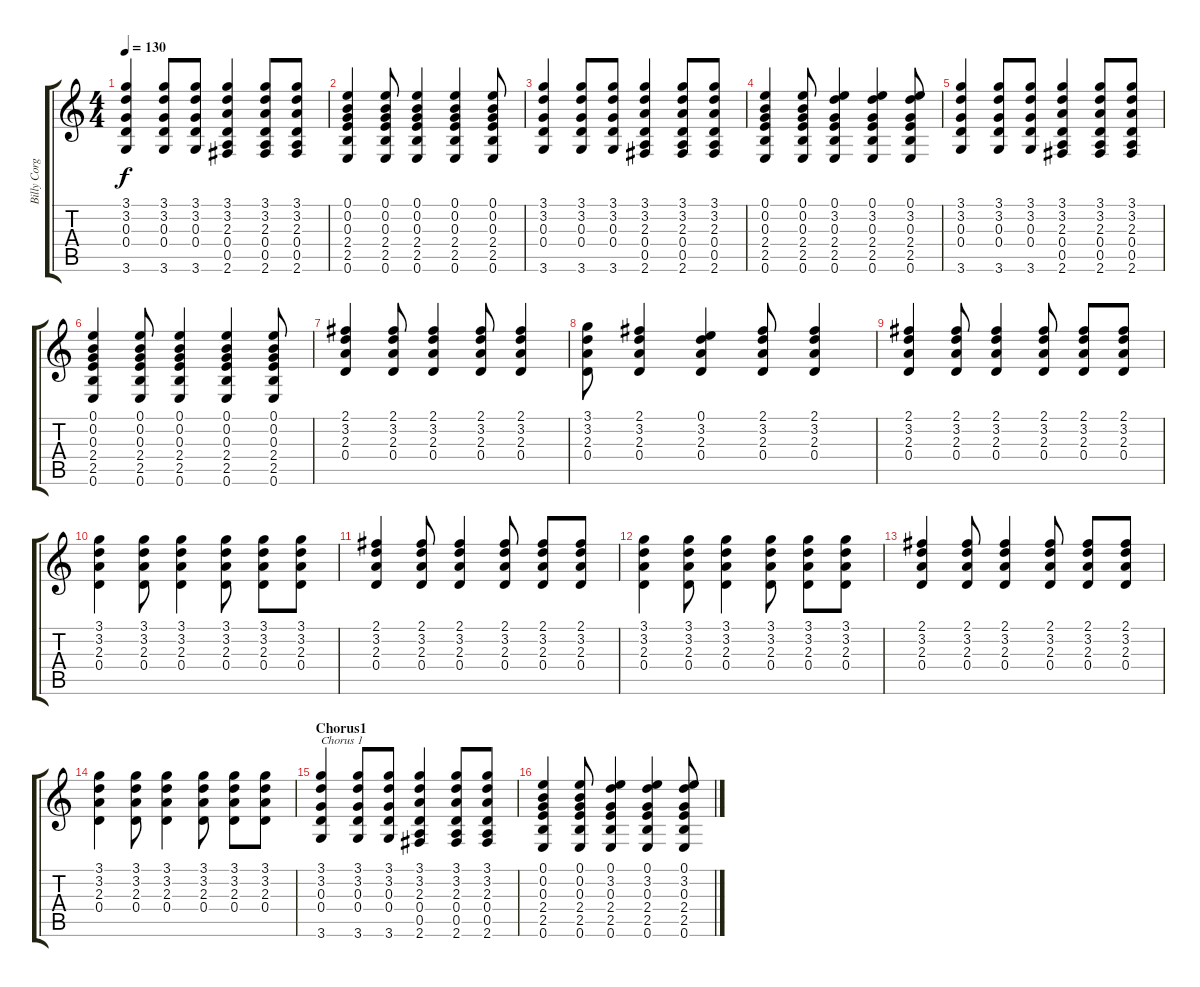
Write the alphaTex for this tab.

\track ("Billy Corgan" "Billy Corg") {instrument acousticguitarsteel}
\staff {score tabs}
\tuning (E4 B3 G3 D3 A2 E2) {hide}
\ts (4 4)
\tempo 130
\clef g2
\ks c
(3.1 3.2 0.3 0.4 3.6).4{dy f} (3.1 3.2 0.3 0.4 3.6).8 (3.1 3.2 0.3 0.4 3.6).8 (3.1 3.2 2.3 0.4 0.5 2.6).4 (3.1 3.2 2.3 0.4 0.5 2.6).8 (3.1 3.2 2.3 0.4 0.5 2.6).8 |
(0.1 0.2 0.3 2.4 2.5 0.6).4 (0.1 0.2 0.3 2.4 2.5 0.6).8 (0.1 0.2 0.3 2.4 2.5 0.6).4 (0.1 0.2 0.3 2.4 2.5 0.6).4 (0.1 0.2 0.3 2.4 2.5 0.6).8 |
(3.1 3.2 0.3 0.4 3.6).4 (3.1 3.2 0.3 0.4 3.6).8 (3.1 3.2 0.3 0.4 3.6).8 (3.1 3.2 2.3 0.4 0.5 2.6).4 (3.1 3.2 2.3 0.4 0.5 2.6).8 (3.1 3.2 2.3 0.4 0.5 2.6).8 |
(0.1 0.2 0.3 2.4 2.5 0.6).4 (0.1 0.2 0.3 2.4 2.5 0.6).8 (0.1 3.2 0.3 2.4 2.5 0.6).4 (0.1 3.2 0.3 2.4 2.5 0.6).4 (0.1 3.2 0.3 2.4 2.5 0.6).8 |
(3.1 3.2 0.3 0.4 3.6).4 (3.1 3.2 0.3 0.4 3.6).8 (3.1 3.2 0.3 0.4 3.6).8 (3.1 3.2 2.3 0.4 0.5 2.6).4 (3.1 3.2 2.3 0.4 0.5 2.6).8 (3.1 3.2 2.3 0.4 0.5 2.6).8 |
(0.1 0.2 0.3 2.4 2.5 0.6).4 (0.1 0.2 0.3 2.4 2.5 0.6).8 (0.1 0.2 0.3 2.4 2.5 0.6).4 (0.1 0.2 0.3 2.4 2.5 0.6).4 (0.1 0.2 0.3 2.4 2.5 0.6).8 |
(2.1 3.2 2.3 0.4).4 (2.1 3.2 2.3 0.4).8 (2.1 3.2 2.3 0.4).4 (2.1 3.2 2.3 0.4).8 (2.1 3.2 2.3 0.4).4 |
(3.1 3.2 2.3 0.4).8 (2.1 3.2 2.3 0.4).4 (0.1 3.2 2.3 0.4).4 (2.1 3.2 2.3 0.4).8 (2.1 3.2 2.3 0.4).4 |
(2.1 3.2 2.3 0.4).4 (2.1 3.2 2.3 0.4).8 (2.1 3.2 2.3 0.4).4 (2.1 3.2 2.3 0.4).8 (2.1 3.2 2.3 0.4).8 (2.1 3.2 2.3 0.4).8 |
(3.1 3.2 2.3 0.4).4 (3.1 3.2 2.3 0.4).8 (3.1 3.2 2.3 0.4).4 (3.1 3.2 2.3 0.4).8 (3.1 3.2 2.3 0.4).8 (3.1 3.2 2.3 0.4).8 |
(2.1 3.2 2.3 0.4).4 (2.1 3.2 2.3 0.4).8 (2.1 3.2 2.3 0.4).4 (2.1 3.2 2.3 0.4).8 (2.1 3.2 2.3 0.4).8 (2.1 3.2 2.3 0.4).8 |
(3.1 3.2 2.3 0.4).4 (3.1 3.2 2.3 0.4).8 (3.1 3.2 2.3 0.4).4 (3.1 3.2 2.3 0.4).8 (3.1 3.2 2.3 0.4).8 (3.1 3.2 2.3 0.4).8 |
(2.1 3.2 2.3 0.4).4 (2.1 3.2 2.3 0.4).8 (2.1 3.2 2.3 0.4).4 (2.1 3.2 2.3 0.4).8 (2.1 3.2 2.3 0.4).8 (2.1 3.2 2.3 0.4).8 |
(3.1 3.2 2.3 0.4).4 (3.1 3.2 2.3 0.4).8 (3.1 3.2 2.3 0.4).4 (3.1 3.2 2.3 0.4).8 (3.1 3.2 2.3 0.4).8 (3.1 3.2 2.3 0.4).8 |
\section ("" "Chorus1")
(3.1 3.2 0.3 0.4 3.6).4{txt "Chorus 1"} (3.1 3.2 0.3 0.4 3.6).8 (3.1 3.2 0.3 0.4 3.6).8 (3.1 3.2 2.3 0.4 0.5 2.6).4 (3.1 3.2 2.3 0.4 0.5 2.6).8 (3.1 3.2 2.3 0.4 0.5 2.6).8 |
(0.1 0.2 0.3 2.4 2.5 0.6).4 (0.1 0.2 0.3 2.4 2.5 0.6).8 (0.1 3.2 0.3 2.4 2.5 0.6).4 (0.1 3.2 0.3 2.4 2.5 0.6).4 (0.1 3.2 0.3 2.4 2.5 0.6).8
